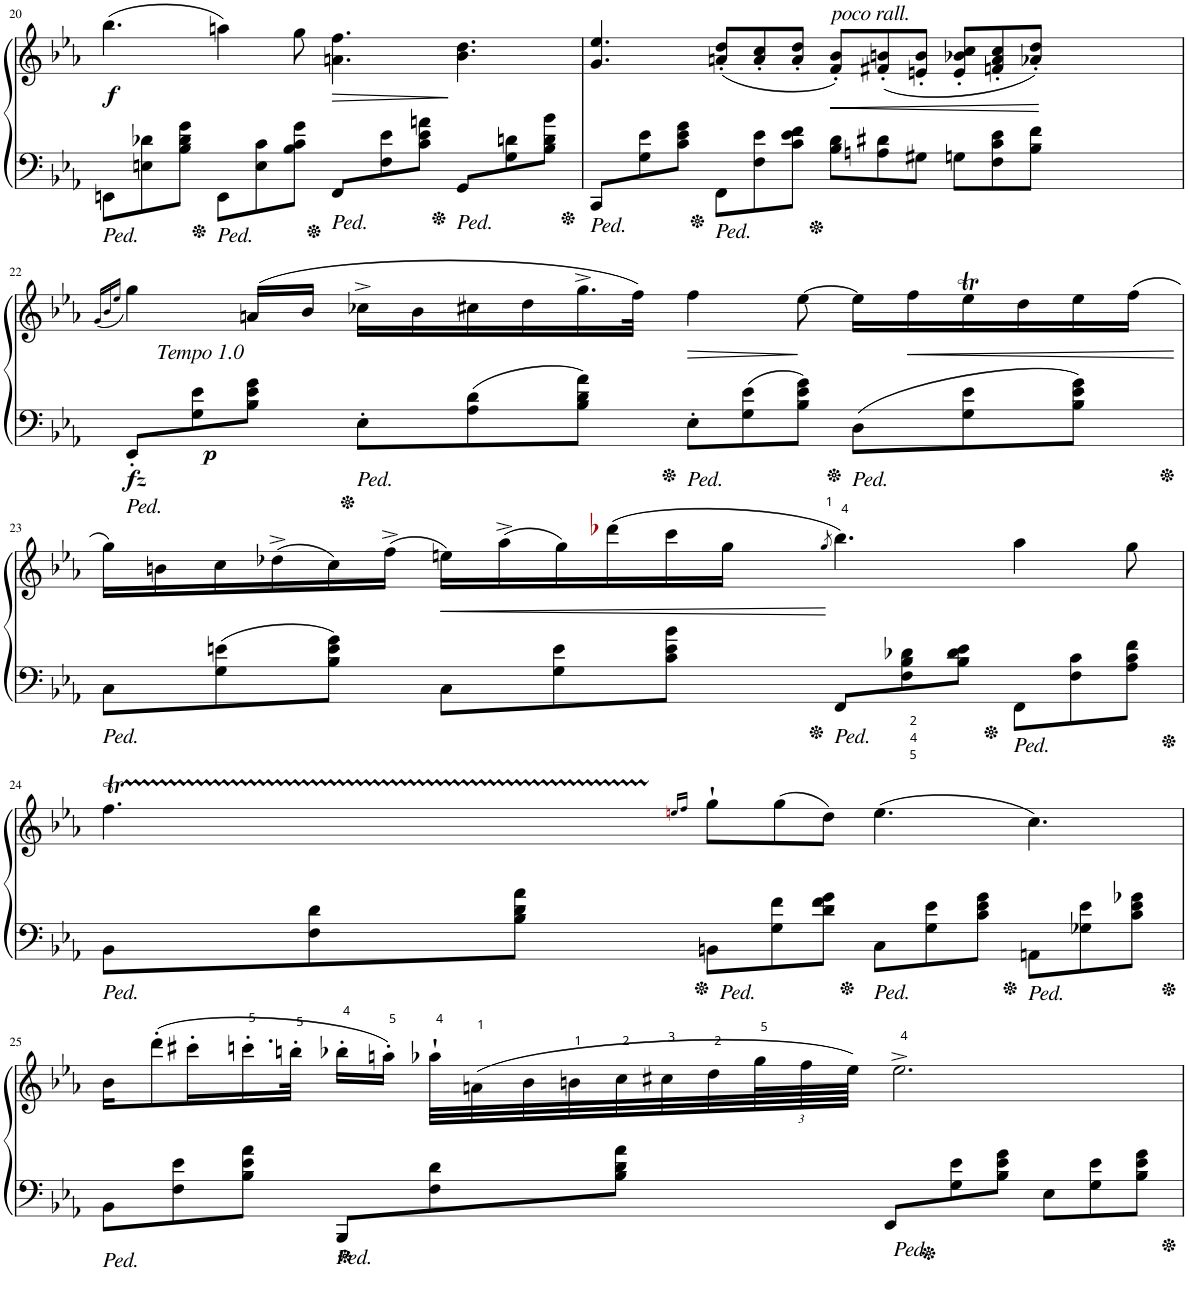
**kern	**kern	**dynam
*part1	*part1	*part1
*staff2	*staff1	*staff1/2
*I"Piano	*	*
*I'Pno	*	*
!!LO:PB:g=z
*clefF4	*clefG2	*
*k[b-e-a-]	*k[b-e-a-]	*
*M12/8	*M12/8	*
=20	=20	=20
!	!	!LO:DY:b
8EEn\L	(4.bb-\	f
8En\ 8d-X\	.	.
8B-\ 8d-\ 8g\J	.	.
8EE\L	4aan\)	.
8E\ 8c\	.	.
8B-\ 8c\ 8g\J	8gg\	.
!	!	!LO:HP:b
8FF/L	4.an\ 4.ff\	>
8F\ 8e-\	.	.
8c\ 8e-\ 8an\J	.	.
8GG/L	4.b-\ 4.dd\	]
8G\ 8dn\	.	.
8B-\ 8d\ 8b-\J	.	.
=21	=21	=21
*	*^	*
8CC/L	4.g/ 4.ee-/	4ryy	.
8G\ 8e-\	.	.	.
*	*v	*v	*
8c\ 8e-\ 8g\J	.	.
8FF\L	(8an/' 8dd/'L	.
8F\ 8e-\	8a/' 8cc/'	.
8c\ 8e-\ 8f\J	8a/' 8dd/'J	.
!	!LO:TX:a:i:t=poco rall.	!
!	!	!LO:HP:b
8B-\ 8d\L	8f/' 8b-/'L)	<
8An\ 8d#X\	((8f#X/' 8bn/'	.
8G#X\J	8en/' 8b/'J	.
8Gn\L	8e/' 8b-X/' 8cc/'L	.
*	*^	*
8F\ 8c\ 8e-\	8fn/' 8a/' 8cc/'	8ryy	.
8B-\ 8f\J	8a-X/' 8dd/'J)	32a-' 32dd'LLL)	[
.	.	32g!	.
.	.	32b-!	.
.	.	32ee-!JJJ	.
!!LO:LB:g=z	!!
=22	=22	=22	=22
.	(16qg/LL	.	.
.	16qb-/	.	.
.	16qee-/JJ	.	.
!	!LO:TX:b:i:t=Tempo 1.0	!	!
!	!	!	!LO:DY:b=2
8EE-'/L	4gg\)	4gg	fz
!	!	!	!LO:DY:b=2
8G\ 8e-\	.	.	p
8B-\ 8e-\ 8g\J	(16an/LL	1ryy	.
.	16b-/JJ	.	.
8E-'\L	16cc-X^\LL	.	.
.	16b-\	.	.
8A-\ 8d\	16cc#X\	.	.
.	16dd\	.	.
8B-\ 8d\ 8a-\J	16.gg^\	.	.
.	32ff\JJk)	.	.
!	!	!	!LO:HP:b
8E-'\L	4ff\	.	>
8G\ 8e-\	.	.	.
8B-\ 8e-\ 8g\J	[8ee-\	.	]
8D\L	16ee-\LL]	.	.
!	!	!	!LO:HP:b
.	16ff\	.	<
8G\ 8e-\	16ee-T\	4ryy	.
.	16dd\	.	.
8B-\ 8e-\ 8g\J	16ee-\	.	.
.	(16ff\JJ	.	.
*	*v	*v	*
.	.	[
!!LO:LB:g=z
=23	=23	=23
*	*^	*
8C\L	16gg\LL)	8.ryy	.
.	16bn\	.	.
8G\ 8en\	16cc\	.	.
*	*v	*v	*
.	(16dd-X^\	.
8B-\ 8e\ 8g\J	16cc\)	.
.	(16ff^\JJ	.
!	!	!LO:HP:b
8C\L	16een\LL)	<
.	(16aa-^\	.
8G\ 8e\	16gg\)	.
.	(16ddd-X\	.
8c\ 8e\ 8b-\J	16ccc\	.
*	*^	*
.	16gg\JJ	32ggLLL	.
.	.	32gg!JJJ	.
.	8qgg/	.	.
8FF/L	4.bb-\)	4.bb-	[
8F\< 8B-\< 8d-X\<	.	.	.
8B-\ 8d-\ 8e\J	.	.	.
8FF\L	4aa-\	4.ryy	.
8F\ 8c\	.	.	.
8A-\ 8c\ 8f\J	8gg\	.	.
!!LO:LB:g=z	!!
=24	=24	=24	=24
8BB-\L	4.ffT\	32ff!LLL	.
.	.	32gg!	.
.	.	32ff!	.
.	.	32gg!	.
8F\ 8d\	.	32ff!	.
.	.	32gg!	.
.	.	32ff!	.
.	.	32gg!	.
8B-\ 8d\ 8a-\J	.	32ff!	.
.	.	32gg!	.
.	.	32ee-X!	.
.	.	32ff!JJJ	.
.	16qeen/LL	.	.
.	16qff/JJ	.	.
8BBn\L	8gg`\L	1ryy	.
8G\ 8f\	(8gg\	.	.
8d\ 8f\ 8g\J	8dd\J)	.	.
8C\L	(4.ee-\	.	.
8G\ 8e-\	.	.	.
8c\ 8e-\ 8g\J	.	.	.
8AAn\L	4.cc\)	.	.
8G-X\ 8e-\	.	.	.
8c\ 8e-\ 8g-X\J	.	8ryy	.
*	*v	*v	*
!!LO:LB:g=z
=25	=25	=25
8BB-\L	16b-\KL	.
.	(8ddd'\	.
8F\ 8e-\	.	.
.	16ccc#X'\L	.
8B-\ 8e-\ 8a-\J	16.cccn'\	.
.	32bbn'\JJk	.
8BBB-/L	16bb-X'\LL	.
.	16aan'\JJ)	.
8F\ 8d\	32aa-X`\LLL	.
.	(32an\	.
.	32b-\	.
.	32bn\	.
8B-\ 8d\ 8a-\J	32cc\	.
.	32cc#X\	.
.	32dd\	.
*	*Xbrackettup	*
.	96gg\L	.
.	96ff\	.
.	96ee-\JJJJ)	.
8EE-/L	2.ee-^\	.
8G\ 8e-\	.	.
8B-\ 8e-\ 8g\J	.	.
8E-\L	.	.
8G\ 8e-\	.	.
8B-\ 8e-\ 8g\J	.	.
=	=	=
*-	*-	*-
